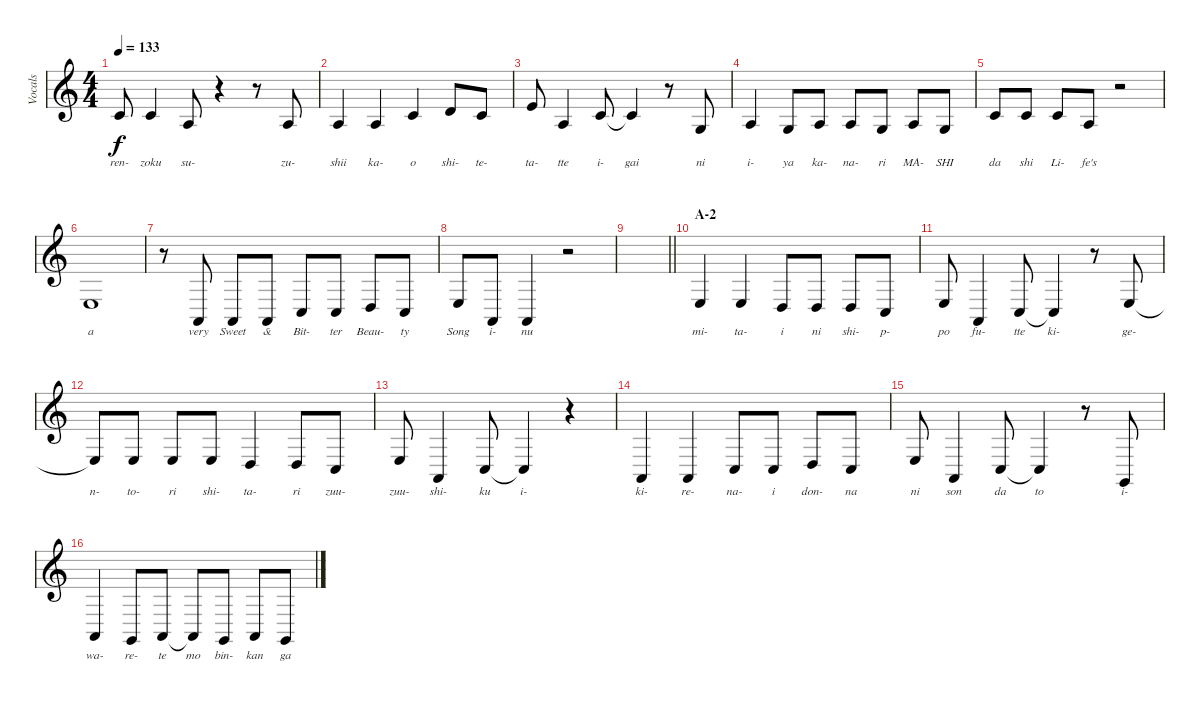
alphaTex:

\track ("Vocals" "Vocals") {instrument violin}
\staff {score}
\tuning (E4 B3 G3 D3 A2 E2) {hide}
\ts (4 4)
\tempo 133
\clef g2
\ks c
1.2.8{lyrics (0 "ren-") lyrics (1 "") lyrics (2 "") lyrics (3 "") lyrics (4 "") dy f} 1.2.4{lyrics (0 "zoku") lyrics (1 "") lyrics (2 "") lyrics (3 "") lyrics (4 "")} 2.3.8{lyrics (0 "su-") lyrics (1 "") lyrics (2 "") lyrics (3 "") lyrics (4 "")} r.4 r.8 2.3.8{lyrics (0 "zu-") lyrics (1 "") lyrics (2 "") lyrics (3 "") lyrics (4 "")} |
2.3.4{lyrics (0 "shii") lyrics (1 "") lyrics (2 "") lyrics (3 "") lyrics (4 "")} 2.3.4{lyrics (0 "ka-") lyrics (1 "") lyrics (2 "") lyrics (3 "") lyrics (4 "")} 1.2.4{lyrics (0 "o") lyrics (1 "") lyrics (2 "") lyrics (3 "") lyrics (4 "")} 3.2.8{lyrics (0 "shi-") lyrics (1 "") lyrics (2 "") lyrics (3 "") lyrics (4 "")} 1.2.8{lyrics (0 "te-") lyrics (1 "") lyrics (2 "") lyrics (3 "") lyrics (4 "")} |
0.1.8{lyrics (0 "ta-") lyrics (1 "") lyrics (2 "") lyrics (3 "") lyrics (4 "")} 2.3.4{lyrics (0 "tte") lyrics (1 "") lyrics (2 "") lyrics (3 "") lyrics (4 "")} 1.2.8{lyrics (0 "i-") lyrics (1 "") lyrics (2 "") lyrics (3 "") lyrics (4 "")} 1.2{t}.4{lyrics (0 "gai") lyrics (1 "") lyrics (2 "") lyrics (3 "") lyrics (4 "")} r.8 0.3.8{lyrics (0 "ni") lyrics (1 "") lyrics (2 "") lyrics (3 "") lyrics (4 "")} |
2.3.4{lyrics (0 "i-") lyrics (1 "") lyrics (2 "") lyrics (3 "") lyrics (4 "")} 0.3.8{lyrics (0 "ya") lyrics (1 "") lyrics (2 "") lyrics (3 "") lyrics (4 "")} 2.3.8{lyrics (0 "ka-") lyrics (1 "") lyrics (2 "") lyrics (3 "") lyrics (4 "")} 2.3.8{lyrics (0 "na-") lyrics (1 "") lyrics (2 "") lyrics (3 "") lyrics (4 "")} 0.3.8{lyrics (0 "ri") lyrics (1 "") lyrics (2 "") lyrics (3 "") lyrics (4 "")} 2.3.8{lyrics (0 "MA-") lyrics (1 "") lyrics (2 "") lyrics (3 "") lyrics (4 "")} 0.3.8{lyrics (0 "SHI") lyrics (1 "") lyrics (2 "") lyrics (3 "") lyrics (4 "")} |
1.2.8{lyrics (0 "da") lyrics (1 "") lyrics (2 "") lyrics (3 "") lyrics (4 "")} 1.2.8{lyrics (0 "shi") lyrics (1 "") lyrics (2 "") lyrics (3 "") lyrics (4 "")} 1.2.8{lyrics (0 "Li-") lyrics (1 "") lyrics (2 "") lyrics (3 "") lyrics (4 "")} 2.3.8{lyrics (0 "fe's") lyrics (1 "") lyrics (2 "") lyrics (3 "") lyrics (4 "")} r.2 |
2.4.1{lyrics (0 "a") lyrics (1 "") lyrics (2 "") lyrics (3 "") lyrics (4 "")} |
r.8 0.5.8{lyrics (0 "very") lyrics (1 "") lyrics (2 "") lyrics (3 "") lyrics (4 "")} 0.5.8{lyrics (0 "Sweet") lyrics (1 "") lyrics (2 "") lyrics (3 "") lyrics (4 "")} 0.5.8{lyrics (0 "&") lyrics (1 "") lyrics (2 "") lyrics (3 "") lyrics (4 "")} 3.5.8{lyrics (0 "Bit-") lyrics (1 "") lyrics (2 "") lyrics (3 "") lyrics (4 "")} 3.5.8{lyrics (0 "ter") lyrics (1 "") lyrics (2 "") lyrics (3 "") lyrics (4 "")} 0.4.8{lyrics (0 "Beau-") lyrics (1 "") lyrics (2 "") lyrics (3 "") lyrics (4 "")} 3.5.8{lyrics (0 "ty") lyrics (1 "") lyrics (2 "") lyrics (3 "") lyrics (4 "")} |
2.4.8{lyrics (0 "Song") lyrics (1 "") lyrics (2 "") lyrics (3 "") lyrics (4 "")} 0.5.8{lyrics (0 "i-") lyrics (1 "") lyrics (2 "") lyrics (3 "") lyrics (4 "")} 5.6.4{lyrics (0 "nu") lyrics (1 "") lyrics (2 "") lyrics (3 "") lyrics (4 "")} r.2 |
\barLineRight lightlight
|
\section ("" "A-2")
2.4.4{lyrics (0 "mi-") lyrics (1 "") lyrics (2 "") lyrics (3 "") lyrics (4 "")} 2.4.4{lyrics (0 "ta-") lyrics (1 "") lyrics (2 "") lyrics (3 "") lyrics (4 "")} 0.4.8{lyrics (0 "i") lyrics (1 "") lyrics (2 "") lyrics (3 "") lyrics (4 "")} 0.4.8{lyrics (0 "ni") lyrics (1 "") lyrics (2 "") lyrics (3 "") lyrics (4 "")} 0.4.8{lyrics (0 "shi-") lyrics (1 "") lyrics (2 "") lyrics (3 "") lyrics (4 "")} 3.5.8{lyrics (0 "p-") lyrics (1 "") lyrics (2 "") lyrics (3 "") lyrics (4 "")} |
2.4.8{lyrics (0 "po") lyrics (1 "") lyrics (2 "") lyrics (3 "") lyrics (4 "")} 0.5.4{lyrics (0 "fu-") lyrics (1 "") lyrics (2 "") lyrics (3 "") lyrics (4 "")} 3.5.8{lyrics (0 "tte") lyrics (1 "") lyrics (2 "") lyrics (3 "") lyrics (4 "")} 3.5{t}.4{lyrics (0 "ki-") lyrics (1 "") lyrics (2 "") lyrics (3 "") lyrics (4 "")} r.8 2.4.8{lyrics (0 "ge-") lyrics (1 "") lyrics (2 "") lyrics (3 "") lyrics (4 "")} |
2.4{t}.8{lyrics (0 "n-") lyrics (1 "") lyrics (2 "") lyrics (3 "") lyrics (4 "")} 2.4.8{lyrics (0 "to-") lyrics (1 "") lyrics (2 "") lyrics (3 "") lyrics (4 "")} 2.4.8{lyrics (0 "ri") lyrics (1 "") lyrics (2 "") lyrics (3 "") lyrics (4 "")} 2.4.8{lyrics (0 "shi-") lyrics (1 "") lyrics (2 "") lyrics (3 "") lyrics (4 "")} 0.4.4{lyrics (0 "ta-") lyrics (1 "") lyrics (2 "") lyrics (3 "") lyrics (4 "")} 0.4.8{lyrics (0 "ri") lyrics (1 "") lyrics (2 "") lyrics (3 "") lyrics (4 "")} 3.5.8{lyrics (0 "zuu-") lyrics (1 "") lyrics (2 "") lyrics (3 "") lyrics (4 "")} |
2.4.8{lyrics (0 "zuu-") lyrics (1 "") lyrics (2 "") lyrics (3 "") lyrics (4 "")} 0.5.4{lyrics (0 "shi-") lyrics (1 "") lyrics (2 "") lyrics (3 "") lyrics (4 "")} 3.5.8{lyrics (0 "ku") lyrics (1 "") lyrics (2 "") lyrics (3 "") lyrics (4 "")} 3.5{t}.4{lyrics (0 "i-") lyrics (1 "") lyrics (2 "") lyrics (3 "") lyrics (4 "")} r.4 |
0.5.4{lyrics (0 "ki-") lyrics (1 "") lyrics (2 "") lyrics (3 "") lyrics (4 "")} 0.5.4{lyrics (0 "re-") lyrics (1 "") lyrics (2 "") lyrics (3 "") lyrics (4 "")} 3.5.8{lyrics (0 "na-") lyrics (1 "") lyrics (2 "") lyrics (3 "") lyrics (4 "")} 3.5.8{lyrics (0 "i") lyrics (1 "") lyrics (2 "") lyrics (3 "") lyrics (4 "")} 0.4.8{lyrics (0 "don-") lyrics (1 "") lyrics (2 "") lyrics (3 "") lyrics (4 "")} 3.5.8{lyrics (0 "na") lyrics (1 "") lyrics (2 "") lyrics (3 "") lyrics (4 "")} |
2.4.8{lyrics (0 "ni") lyrics (1 "") lyrics (2 "") lyrics (3 "") lyrics (4 "")} 0.5.4{lyrics (0 "son") lyrics (1 "") lyrics (2 "") lyrics (3 "") lyrics (4 "")} 3.5.8{lyrics (0 "da") lyrics (1 "") lyrics (2 "") lyrics (3 "") lyrics (4 "")} 3.5{t}.4{lyrics (0 "to") lyrics (1 "") lyrics (2 "") lyrics (3 "") lyrics (4 "")} r.8 3.6.8{lyrics (0 "i-") lyrics (1 "") lyrics (2 "") lyrics (3 "") lyrics (4 "")} |
0.5.4{lyrics (0 "wa-") lyrics (1 "") lyrics (2 "") lyrics (3 "") lyrics (4 "")} 3.6.8{lyrics (0 "re-") lyrics (1 "") lyrics (2 "") lyrics (3 "") lyrics (4 "")} 0.5.8{lyrics (0 "te") lyrics (1 "") lyrics (2 "") lyrics (3 "") lyrics (4 "")} 0.5{t}.8{lyrics (0 "mo") lyrics (1 "") lyrics (2 "") lyrics (3 "") lyrics (4 "")} 3.6.8{lyrics (0 "bin-") lyrics (1 "") lyrics (2 "") lyrics (3 "") lyrics (4 "")} 0.5.8{lyrics (0 "kan") lyrics (1 "") lyrics (2 "") lyrics (3 "") lyrics (4 "")} 3.6.8{lyrics (0 "ga") lyrics (1 "") lyrics (2 "") lyrics (3 "") lyrics (4 "")}
